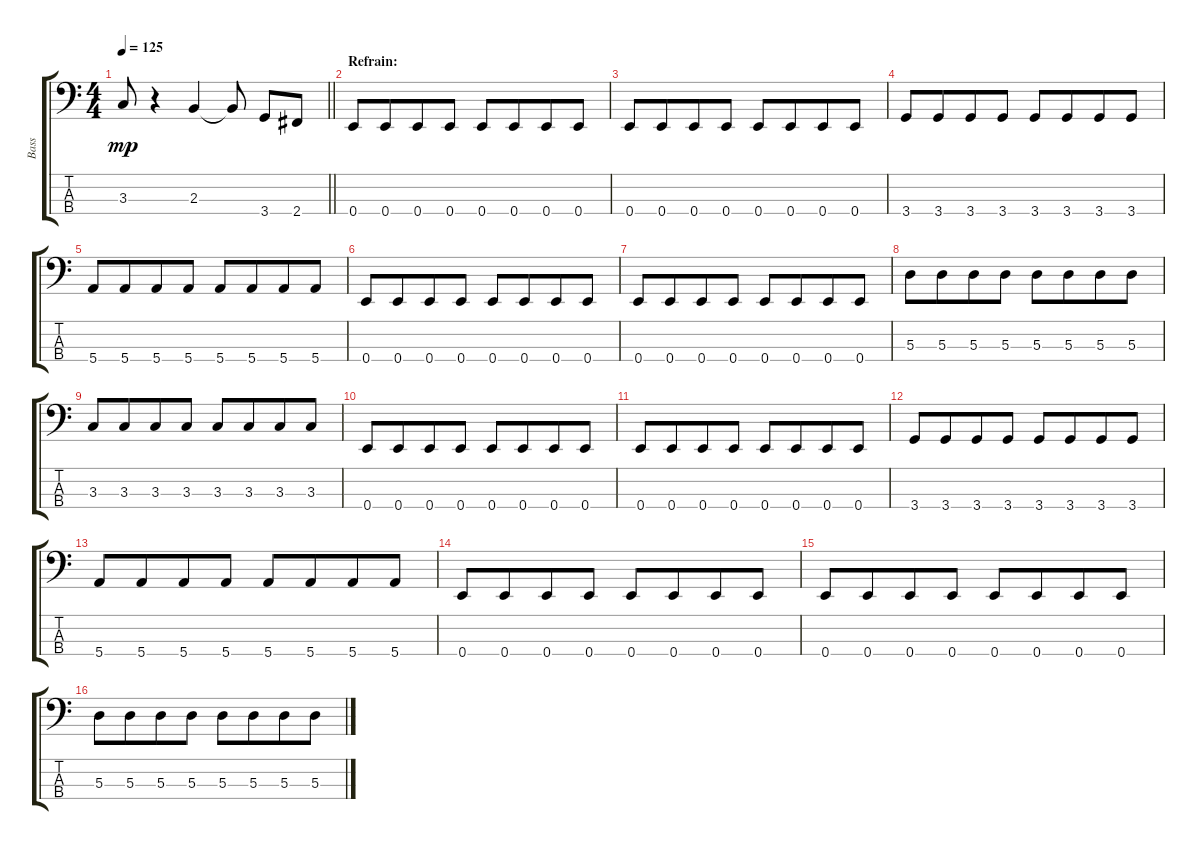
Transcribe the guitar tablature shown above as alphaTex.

\track ("Bass" "Bass") {instrument electricbassfinger}
\staff {score tabs}
\tuning (G2 D2 A1 E1) {hide}
\ts (4 4)
\tempo 125
\clef f4
\barLineRight lightlight
\ks c
3.3.8{dy mp} r.4 2.3.4 2.3{t}.8 3.4.8 2.4.8 |
\section ("" "Refrain:")
0.4.8 0.4.8{beam merge} 0.4.8 0.4.8 0.4.8 0.4.8{beam merge} 0.4.8 0.4.8 |
0.4.8 0.4.8{beam merge} 0.4.8 0.4.8 0.4.8 0.4.8{beam merge} 0.4.8 0.4.8 |
3.4.8 3.4.8{beam merge} 3.4.8 3.4.8 3.4.8 3.4.8{beam merge} 3.4.8 3.4.8 |
5.4.8 5.4.8{beam merge} 5.4.8 5.4.8 5.4.8 5.4.8{beam merge} 5.4.8 5.4.8 |
0.4.8 0.4.8{beam merge} 0.4.8 0.4.8 0.4.8 0.4.8{beam merge} 0.4.8 0.4.8 |
0.4.8 0.4.8{beam merge} 0.4.8 0.4.8 0.4.8 0.4.8{beam merge} 0.4.8 0.4.8 |
5.3.8 5.3.8{beam merge} 5.3.8 5.3.8 5.3.8 5.3.8{beam merge} 5.3.8 5.3.8 |
3.3.8 3.3.8{beam merge} 3.3.8 3.3.8 3.3.8 3.3.8{beam merge} 3.3.8 3.3.8 |
0.4.8 0.4.8{beam merge} 0.4.8 0.4.8 0.4.8 0.4.8{beam merge} 0.4.8 0.4.8 |
0.4.8 0.4.8{beam merge} 0.4.8 0.4.8 0.4.8 0.4.8{beam merge} 0.4.8 0.4.8 |
3.4.8 3.4.8{beam merge} 3.4.8 3.4.8 3.4.8 3.4.8{beam merge} 3.4.8 3.4.8 |
5.4.8 5.4.8{beam merge} 5.4.8 5.4.8 5.4.8 5.4.8{beam merge} 5.4.8 5.4.8 |
0.4.8 0.4.8{beam merge} 0.4.8 0.4.8 0.4.8 0.4.8{beam merge} 0.4.8 0.4.8 |
0.4.8 0.4.8{beam merge} 0.4.8 0.4.8 0.4.8 0.4.8{beam merge} 0.4.8 0.4.8 |
5.3.8 5.3.8{beam merge} 5.3.8 5.3.8 5.3.8 5.3.8{beam merge} 5.3.8 5.3.8
